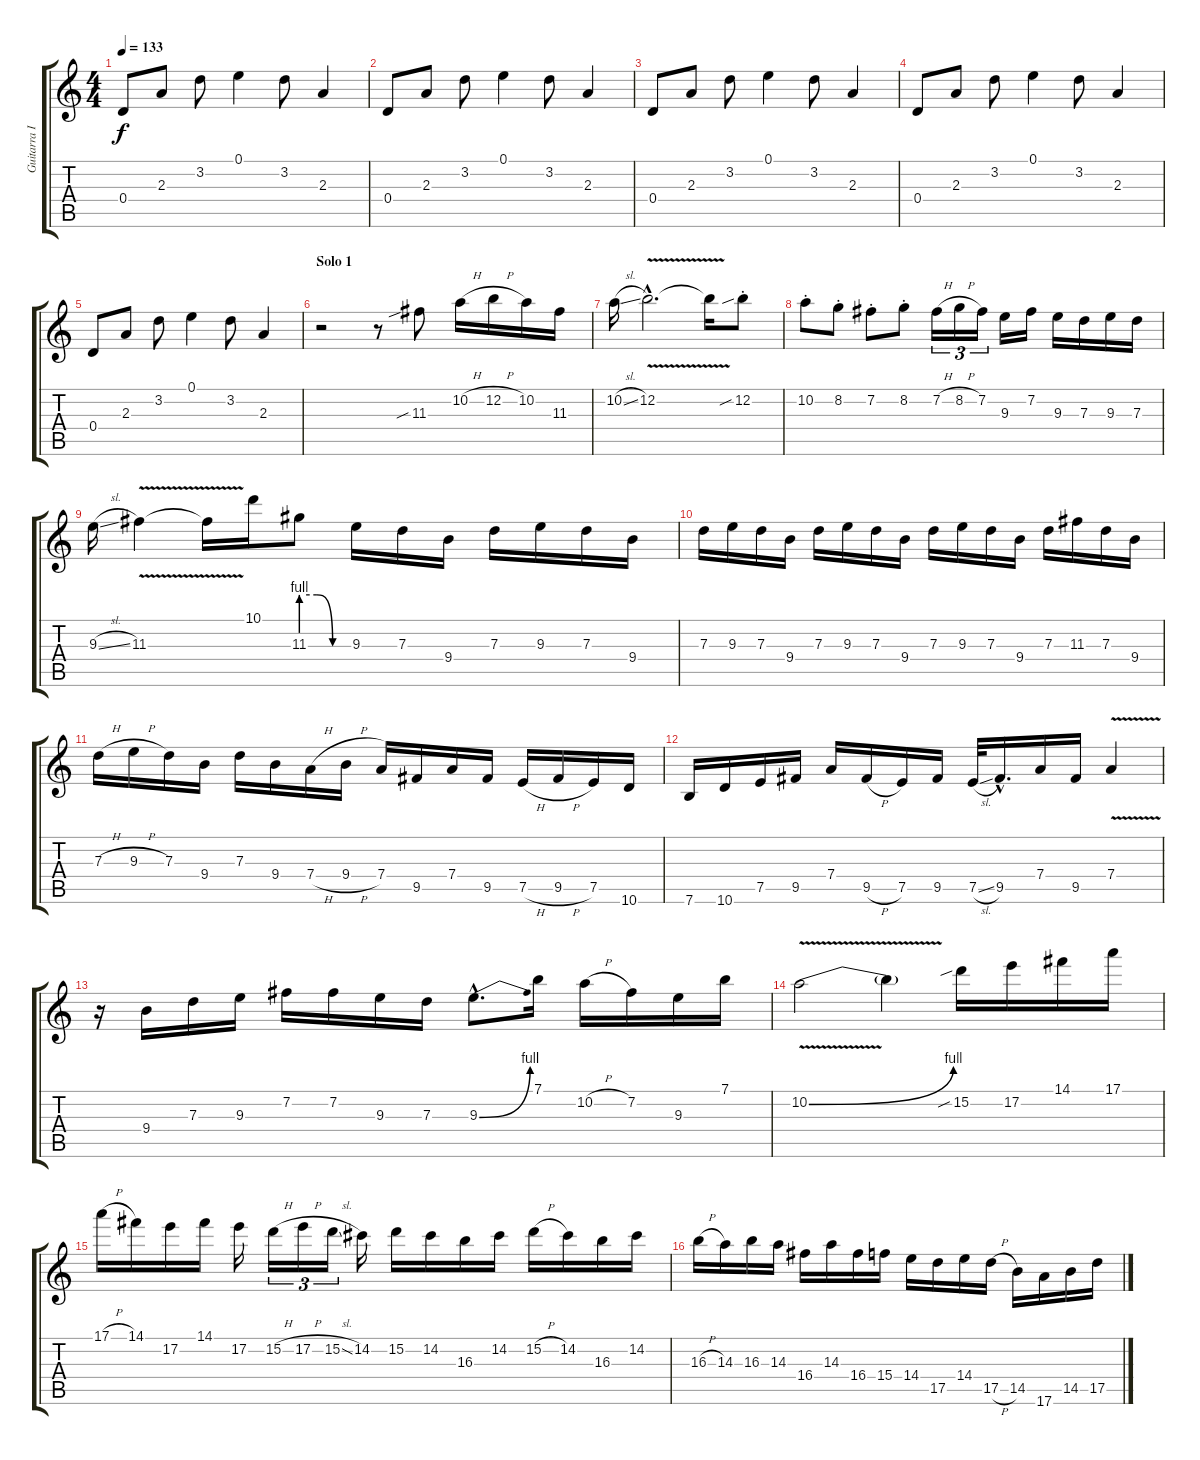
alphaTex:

\track ("Guitarra III" "Guitarra I") {instrument overdrivenguitar}
\staff {score tabs}
\tuning (E4 B3 G3 D3 A2 E2) {hide}
\ts (4 4)
\tempo 133
\clef g2
\ks c
0.4.8{dy f} 2.3.8 3.2.8 0.1.4 3.2.8 2.3.4 |
0.4.8 2.3.8 3.2.8 0.1.4 3.2.8 2.3.4 |
0.4.8 2.3.8 3.2.8 0.1.4 3.2.8 2.3.4 |
0.4.8 2.3.8 3.2.8 0.1.4 3.2.8 2.3.4 |
0.4.8 2.3.8 3.2.8 0.1.4 3.2.8 2.3.4 |
\section ("" "Solo 1")
r.2{volume 14 instrument distortionguitar} r.8 11.3{sib}.8 10.2{h}.16 12.2{h}.16 10.2.16 11.3.16 |
10.2{sl}.16 12.2{v hac}.2{d} 12.2{t}.16 12.2{sib st}.8 |
10.2{st}.8 8.2{st}.8 7.2{st}.8 8.2{st}.8 7.2{h}.16{tu (3 2)} 8.2{h}.16{tu (3 2)} 7.2.16{tu (3 2)} 9.3.16 7.2.16 9.3.16 7.3.16 9.3.16 7.3.16 |
9.3{sl}.16 11.3{v}.4 11.3{t}.16 10.1.16 11.3{be (custom 0 4 20 4 40 0 60 0)}.8 9.3.16 7.3.16 9.4.16 7.3.16 9.3.16 7.3.16 9.4.16 |
7.3.16 9.3.16 7.3.16 9.4.16 7.3.16 9.3.16 7.3.16 9.4.16 7.3.16 9.3.16 7.3.16 9.4.16 7.3.16 11.3.16 7.3.16 9.4.16 |
7.3{h}.16 9.3{h}.16 7.3.16 9.4.16 7.3.16 9.4.16 7.4{h}.16 9.4{h}.16 7.4.16 9.5.16 7.4.16 9.5.16 7.5{h}.16 9.5{h}.16 7.5.16 10.6.16 |
7.6.16 10.6.16 7.5.16 9.5.16 7.4.16 9.5{h}.16 7.5.16 9.5.16 7.5{sl}.32 9.5{hac}.16{d} 7.4.16 9.5.16 7.4{v}.4 |
r.16 9.4.16 7.3.16 9.3.16 7.2.16 7.2.16 9.3.16 7.3.16 9.3{be (bend 0 0 60 4) hac}.8{d} 7.1.16 10.2{h}.16 7.2.16 9.3.16 7.1.16 |
10.2{be (bend 0 0 60 4) v}.2 10.2{t}.4 15.2{sib}.16 17.2.16 14.1.16 17.1.16 |
17.1{h}.16 14.1.16 17.2.16 14.1.16 17.2.16 15.2{h}.16{tu (3 2)} 17.2{h}.16{tu (3 2)} 15.2{sl}.16{tu (3 2)} 14.2.16 15.2.16 14.2.16 16.3.16 14.2.16 15.2{h}.16 14.2.16 16.3.16 14.2.16 |
16.3{h}.16 14.3.16 16.3.16 14.3.16 16.4.16 14.3.16 16.4.16 15.4.16 14.4.16 17.5.16 14.4.16 17.5{h}.16 14.5.16 17.6.16 14.5.16 17.5.16
